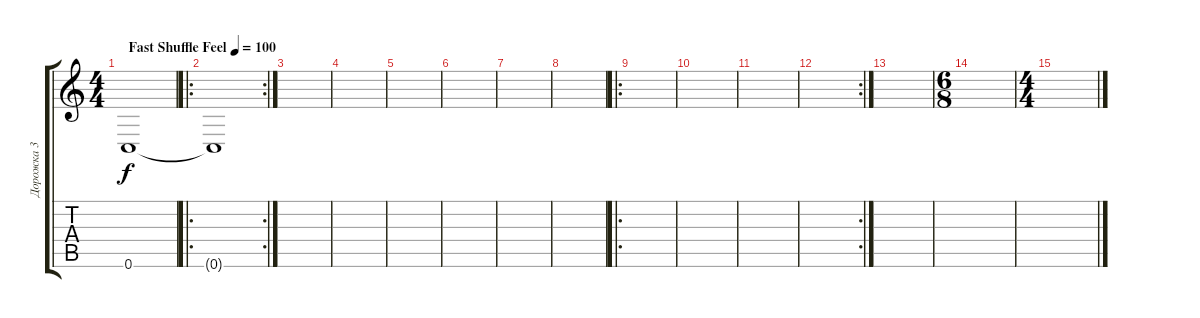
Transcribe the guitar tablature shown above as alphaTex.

\track ("Дорожка 3" "Дорожка 3") {instrument distortionguitar}
\staff {score tabs}
\tuning (D4 A3 F3 C3 G2 C2) {hide}
\ts (4 4)
\tempo (100 "Fast Shuffle Feel")
\clef g2
\ks c
0.6.1{dy f instrument seashore} |
\ro
\rc 2
0.6{t}.1 |
|
|
|
|
|
|
\ro
|
|
|
\rc 2
|
|
\ts (6 8)
|
\ts (4 4)
